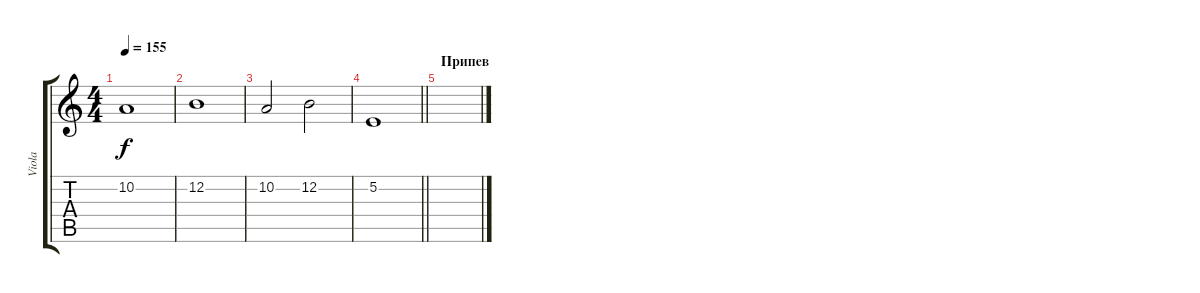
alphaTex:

\track ("Viola" "Viola") {instrument violin}
\staff {score tabs}
\tuning (E4 B3 G3 D3 A2 E2) {hide}
\ts (4 4)
\tempo 155
\clef g2
\ks c
10.2.1{dy f} |
12.2.1 |
10.2.2 12.2.2 |
\barLineRight lightlight
5.2.1 |
\section ("" "Припев")
